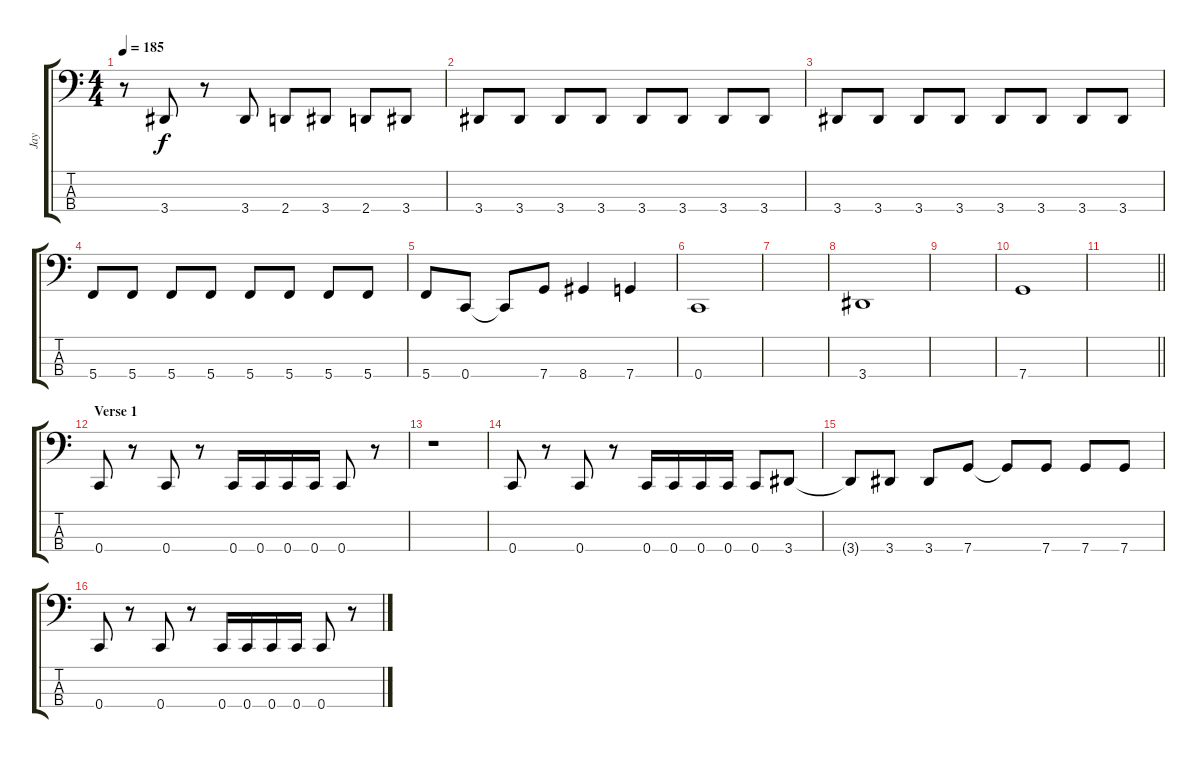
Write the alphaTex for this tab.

\track ("Jay" "Jay") {instrument electricbasspick}
\staff {score tabs}
\tuning (F2 C2 G1 C1) {hide}
\ts (4 4)
\tempo 185
\clef f4
\ks c
r.8{dy f} 3.4.8 r.8 3.4.8 2.4.8 3.4.8 2.4.8 3.4.8 |
3.4.8 3.4.8 3.4.8 3.4.8 3.4.8 3.4.8 3.4.8 3.4.8 |
3.4.8 3.4.8 3.4.8 3.4.8 3.4.8 3.4.8 3.4.8 3.4.8 |
5.4.8 5.4.8 5.4.8 5.4.8 5.4.8 5.4.8 5.4.8 5.4.8 |
5.4.8 0.4.8 0.4{t}.8 7.4.8 8.4.4 7.4.4 |
0.4.1 |
|
3.4.1 |
|
7.4.1 |
\barLineRight lightlight
|
\section ("" "Verse 1")
0.4.8 r.8 0.4.8 r.8 0.4.16 0.4.16 0.4.16 0.4.16 0.4.8 r.8 |
r.1 |
0.4.8 r.8 0.4.8 r.8 0.4.16 0.4.16 0.4.16 0.4.16 0.4.8 3.4.8 |
3.4{t}.8 3.4.8 3.4.8 7.4.8 7.4{t}.8 7.4.8 7.4.8 7.4.8 |
0.4.8 r.8 0.4.8 r.8 0.4.16 0.4.16 0.4.16 0.4.16 0.4.8 r.8
